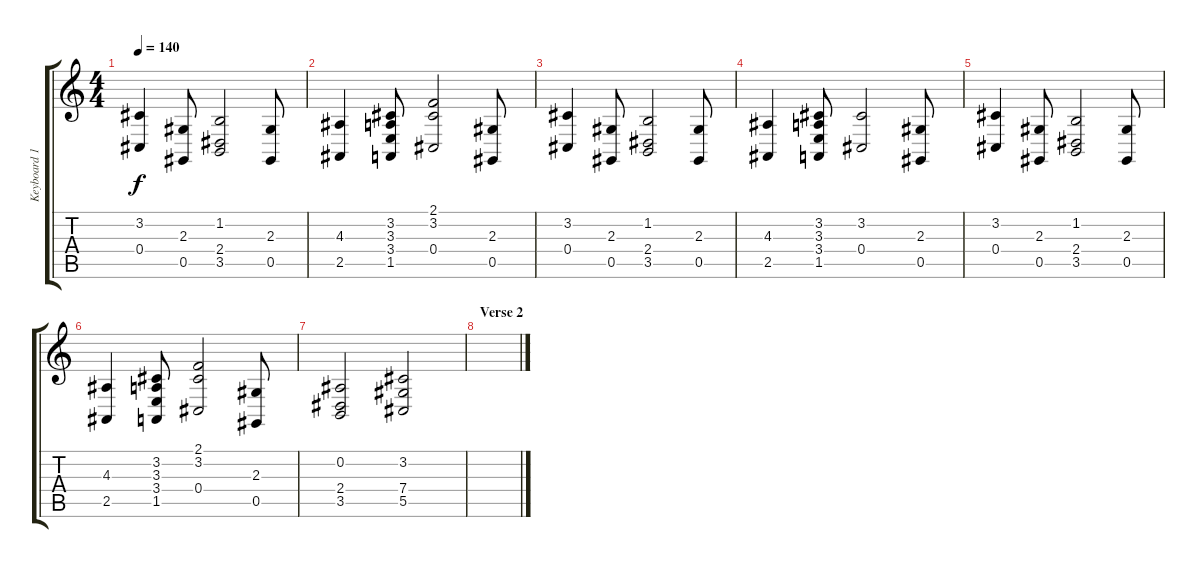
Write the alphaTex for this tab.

\track ("Keyboard 1" "Keyboard 1") {instrument choiraahs}
\staff {score tabs}
\tuning (Eb4 Bb3 Gb3 Db3 Ab2 Eb2) {hide}
\ts (4 4)
\tempo 140
\clef g2
\ks c
(3.2 0.4).4{dy f} (2.3 0.5).8 (1.2 2.4 3.5).2 (2.3 0.5).8 |
(4.3 2.5).4 (3.2 3.3 3.4 1.5).8 (2.1 3.2 0.4).2 (2.3 0.5).8 |
(3.2 0.4).4 (2.3 0.5).8 (1.2 2.4 3.5).2 (2.3 0.5).8 |
(4.3 2.5).4 (3.2 3.3 3.4 1.5).8 (3.2 0.4).2 (2.3 0.5).8 |
(3.2 0.4).4 (2.3 0.5).8 (1.2 2.4 3.5).2 (2.3 0.5).8 |
(4.3 2.5).4 (3.2 3.3 3.4 1.5).8 (2.1 3.2 0.4).2 (2.3 0.5).8 |
(0.2 2.4 3.5).2 (3.2 7.4 5.5).2 |
\section ("" "Verse 2")
